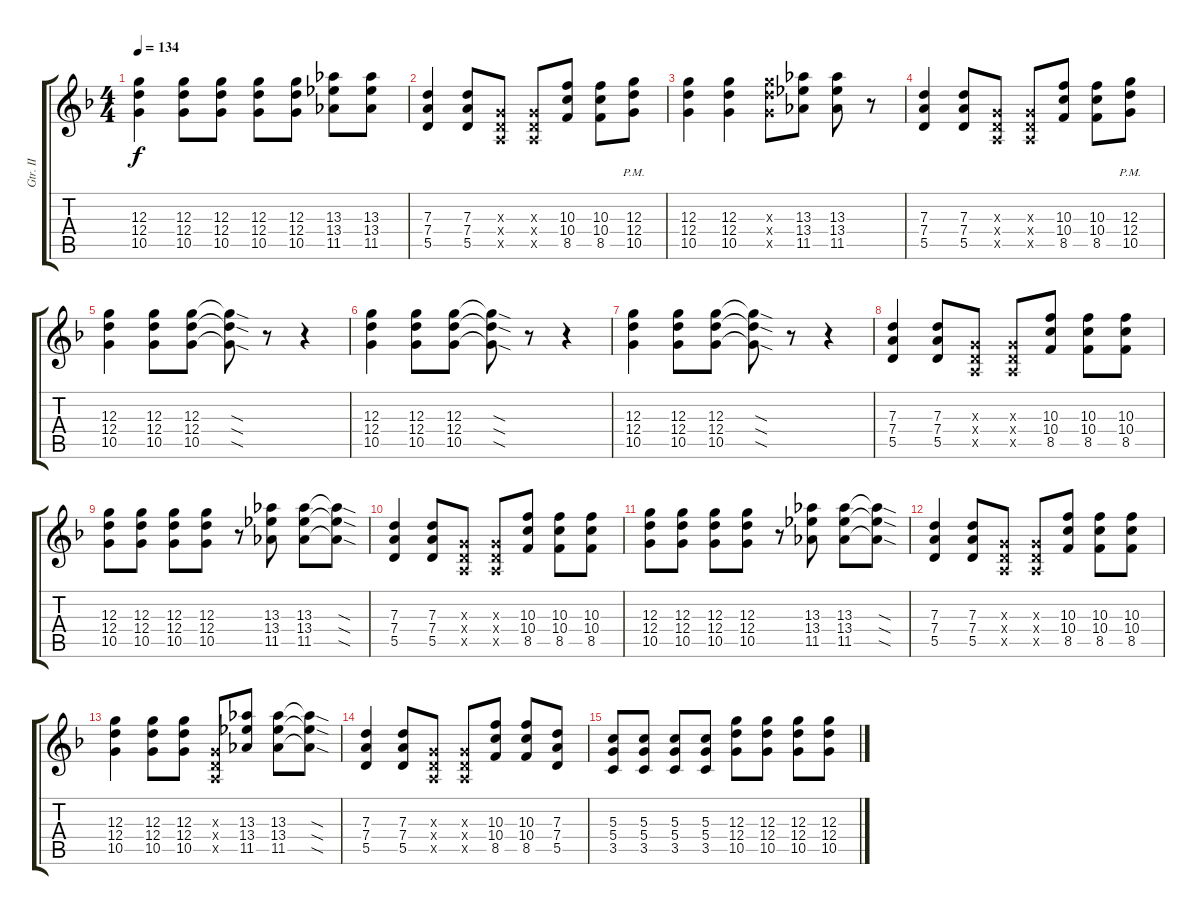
\track ("Gtr. II" "Gtr. II") {instrument distortionguitar}
\staff {score tabs}
\tuning (E4 B3 G3 D3 A2 D2) {hide}
\ts (4 4)
\tempo 134
\clef g2
\ks dminor
(12.3 12.4 10.5).4{dy f} (12.3 12.4 10.5).8 (12.3 12.4 10.5).8 (12.3 12.4 10.5).8 (12.3 12.4 10.5).8 (13.3 13.4 11.5).8 (13.3 13.4 11.5).8 |
(7.3 7.4 5.5).4 (7.3 7.4 5.5).8 (0.3{x} 0.4{x} 0.5{x}).8 (0.3{x} 0.4{x} 0.5{x}).8 (10.3 10.4 8.5).8 (10.3 10.4 8.5).8 (12.3{pm} 12.4{pm} 10.5{pm}).8 |
(12.3 12.4 10.5).4 (12.3 12.4 10.5).4 (12.3{x} 12.4{x} 10.5{x}).8 (13.3 13.4 11.5).8 (13.3 13.4 11.5).8 r.8 |
(7.3 7.4 5.5).4 (7.3 7.4 5.5).8 (0.3{x} 0.4{x} 0.5{x}).8 (0.3{x} 0.4{x} 0.5{x}).8 (10.3 10.4 8.5).8 (10.3 10.4 8.5).8 (12.3{pm} 12.4{pm} 10.5{pm}).8 |
(12.3 12.4 10.5).4 (12.3 12.4 10.5).8 (12.3 12.4 10.5).8 (12.3{sod t} 12.4{sod t} 10.5{sod t}).8 r.8 r.4 |
(12.3 12.4 10.5).4 (12.3 12.4 10.5).8 (12.3 12.4 10.5).8 (12.3{sod t} 12.4{sod t} 10.5{sod t}).8 r.8 r.4 |
(12.3 12.4 10.5).4 (12.3 12.4 10.5).8 (12.3 12.4 10.5).8 (12.3{sod t} 12.4{sod t} 10.5{sod t}).8 r.8 r.4 |
(7.3 7.4 5.5).4{volume 10} (7.3 7.4 5.5).8 (0.3{x} 0.4{x} 0.5{x}).8 (0.3{x} 0.4{x} 0.5{x}).8 (10.3 10.4 8.5).8 (10.3 10.4 8.5).8 (10.3 10.4 8.5).8 |
(12.3 12.4 10.5).8 (12.3 12.4 10.5).8 (12.3 12.4 10.5).8 (12.3 12.4 10.5).8 r.8 (13.3 13.4 11.5).8 (13.3 13.4 11.5).8 (13.3{sod t} 13.4{sod t} 11.5{sod t}).8 |
(7.3 7.4 5.5).4 (7.3 7.4 5.5).8 (0.3{x} 0.4{x} 0.5{x}).8 (0.3{x} 0.4{x} 0.5{x}).8 (10.3 10.4 8.5).8 (10.3 10.4 8.5).8 (10.3 10.4 8.5).8 |
(12.3 12.4 10.5).8 (12.3 12.4 10.5).8 (12.3 12.4 10.5).8 (12.3 12.4 10.5).8 r.8 (13.3 13.4 11.5).8 (13.3 13.4 11.5).8 (13.3{sod t} 13.4{sod t} 11.5{sod t}).8 |
(7.3 7.4 5.5).4 (7.3 7.4 5.5).8 (0.3{x} 0.4{x} 0.5{x}).8 (0.3{x} 0.4{x} 0.5{x}).8 (10.3 10.4 8.5).8 (10.3 10.4 8.5).8 (10.3 10.4 8.5).8 |
(12.3 12.4 10.5).4 (12.3 12.4 10.5).8 (12.3 12.4 10.5).8 (0.3{x} 0.4{x} 0.5{x}).8 (13.3 13.4 11.5).8 (13.3 13.4 11.5).8 (13.3{sod t} 13.4{sod t} 11.5{sod t}).8 |
(7.3 7.4 5.5).4 (7.3 7.4 5.5).8 (0.3{x} 0.4{x} 0.5{x}).8 (0.3{x} 0.4{x} 0.5{x}).8 (10.3 10.4 8.5).8 (10.3 10.4 8.5).8 (7.3 7.4 5.5).8 |
(5.3 5.4 3.5).8 (5.3 5.4 3.5).8 (5.3 5.4 3.5).8 (5.3 5.4 3.5).8 (12.3 12.4 10.5).8 (12.3 12.4 10.5).8 (12.3 12.4 10.5).8 (12.3 12.4 10.5).8
